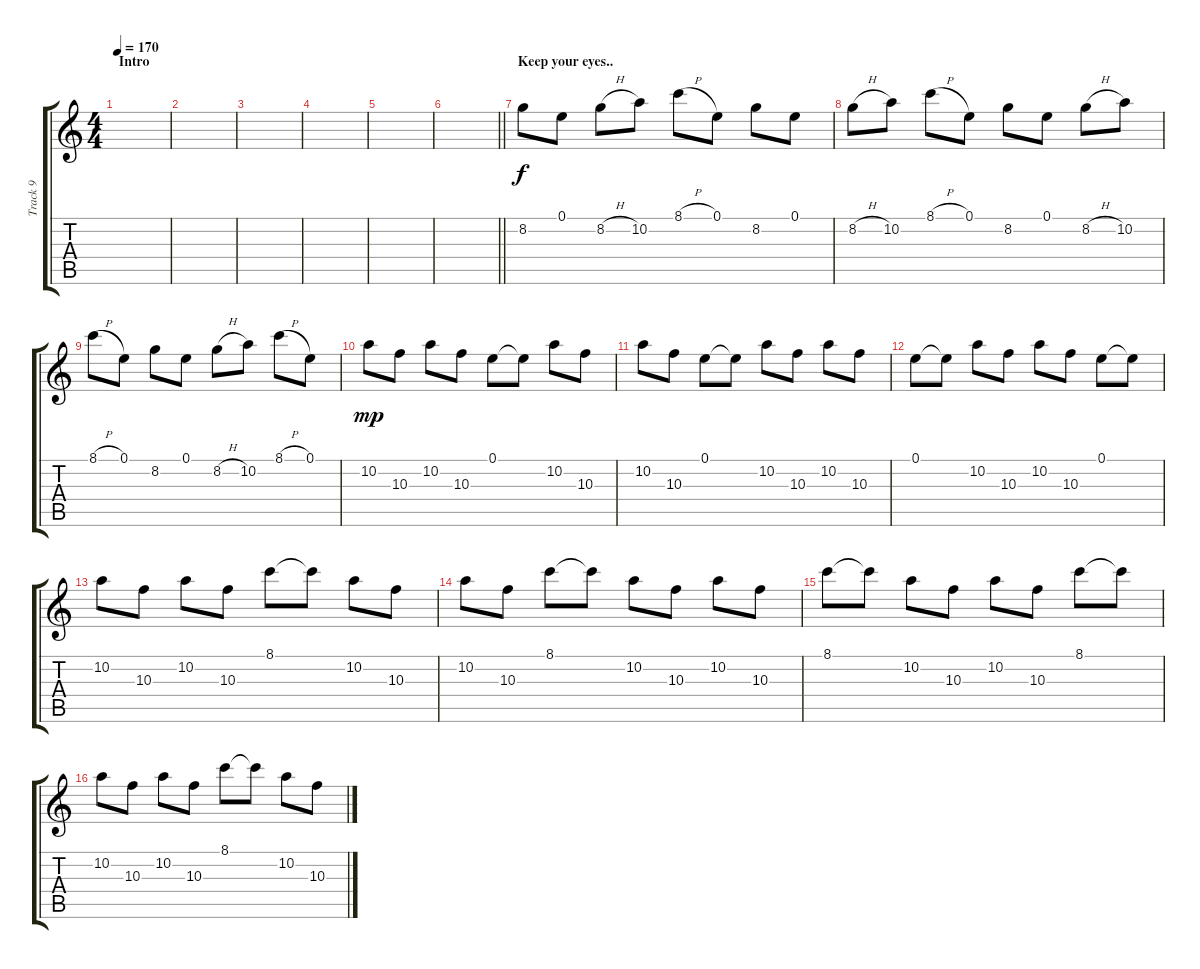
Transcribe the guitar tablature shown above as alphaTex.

\track ("Track 9" "Track 9") {instrument acousticguitarsteel}
\staff {score tabs}
\tuning (E4 B3 G3 D3 A2 E2) {hide}
\ts (4 4)
\section ("" "Intro")
\tempo 170
\clef g2
\ks c
|
|
|
|
|
\barLineRight lightlight
|
\section ("" "Keep your eyes..")
8.2.8 0.1.8 8.2{h}.8 10.2.8 8.1{h}.8 0.1.8 8.2.8 0.1.8 |
8.2{h}.8 10.2.8 8.1{h}.8 0.1.8 8.2.8 0.1.8 8.2{h}.8 10.2.8 |
8.1{h}.8 0.1.8 8.2.8 0.1.8 8.2{h}.8 10.2.8 8.1{h}.8 0.1.8 |
10.2.8{dy mp} 10.3.8 10.2.8 10.3.8 0.1.8 0.1{t}.8 10.2.8 10.3.8 |
10.2.8 10.3.8 0.1.8 0.1{t}.8 10.2.8 10.3.8 10.2.8 10.3.8 |
0.1.8 0.1{t}.8 10.2.8 10.3.8 10.2.8 10.3.8 0.1.8 0.1{t}.8 |
10.2.8 10.3.8 10.2.8 10.3.8 8.1.8 8.1{t}.8 10.2.8 10.3.8 |
10.2.8 10.3.8 8.1.8 8.1{t}.8 10.2.8 10.3.8 10.2.8 10.3.8 |
8.1.8 8.1{t}.8 10.2.8 10.3.8 10.2.8 10.3.8 8.1.8 8.1{t}.8 |
10.2.8 10.3.8 10.2.8 10.3.8 8.1.8 8.1{t}.8 10.2.8 10.3.8
